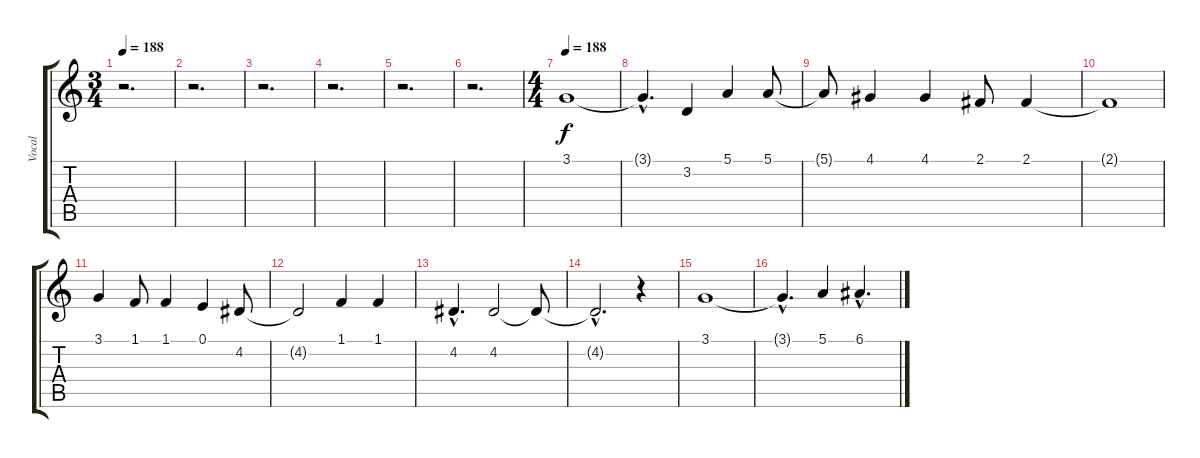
\track ("Vocal" "Vocal") {instrument viola}
\staff {score tabs}
\tuning (E4 B3 G3 D3 A2 E2) {hide}
\ts (3 4)
\tempo 188
\clef g2
\ks c
r.2{d dy f} |
r.2{d} |
r.2{d} |
r.2{d} |
r.2{d} |
r.2{d} |
\ts (4 4)
\tempo 188
3.1.1 |
3.1{hac t}.4{d} 3.2.4 5.1.4 5.1.8 |
5.1{t}.8 4.1.4 4.1.4 2.1.8 2.1.4 |
2.1{t}.1 |
3.1.4 1.1.8 1.1.4 0.1.4 4.2.8 |
4.2{t}.2 1.1.4 1.1.4 |
4.2{hac}.4{d} 4.2.2 4.2{t}.8 |
4.2{hac t}.2{d} r.4 |
3.1.1 |
3.1{hac t}.4{d} 5.1.4 6.1{hac}.4{d}
